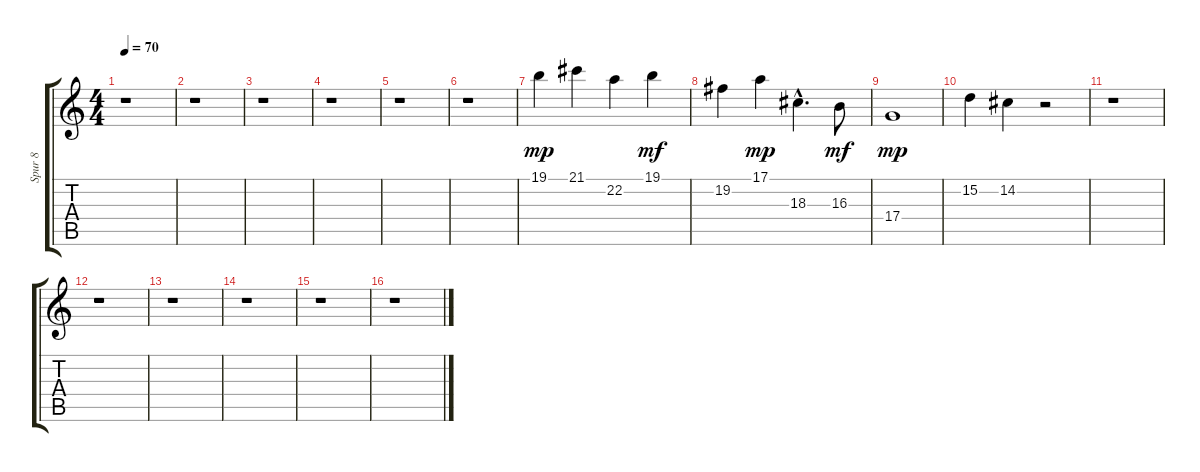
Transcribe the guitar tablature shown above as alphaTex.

\track ("Spur 8" "Spur 8") {instrument stringensemble1}
\staff {score tabs}
\tuning (E4 B3 G3 D3 A2 E2) {hide}
\ts (4 4)
\tempo 70
\clef g2
\ks c
r.1{dy mp instrument stringensemble1} |
r.1 |
r.1 |
r.1 |
r.1 |
r.1 |
19.1.4{balance 8 instrument stringensemble1} 21.1.4 22.2.4 19.1.4{dy mf} |
19.2.4 17.1.4{dy mp} 18.3{hac}.4{d} 16.3.8{dy mf} |
17.4.1{dy mp} |
15.2.4 14.2.4 r.2 |
r.1 |
r.1 |
r.1 |
r.1 |
r.1 |
r.1
